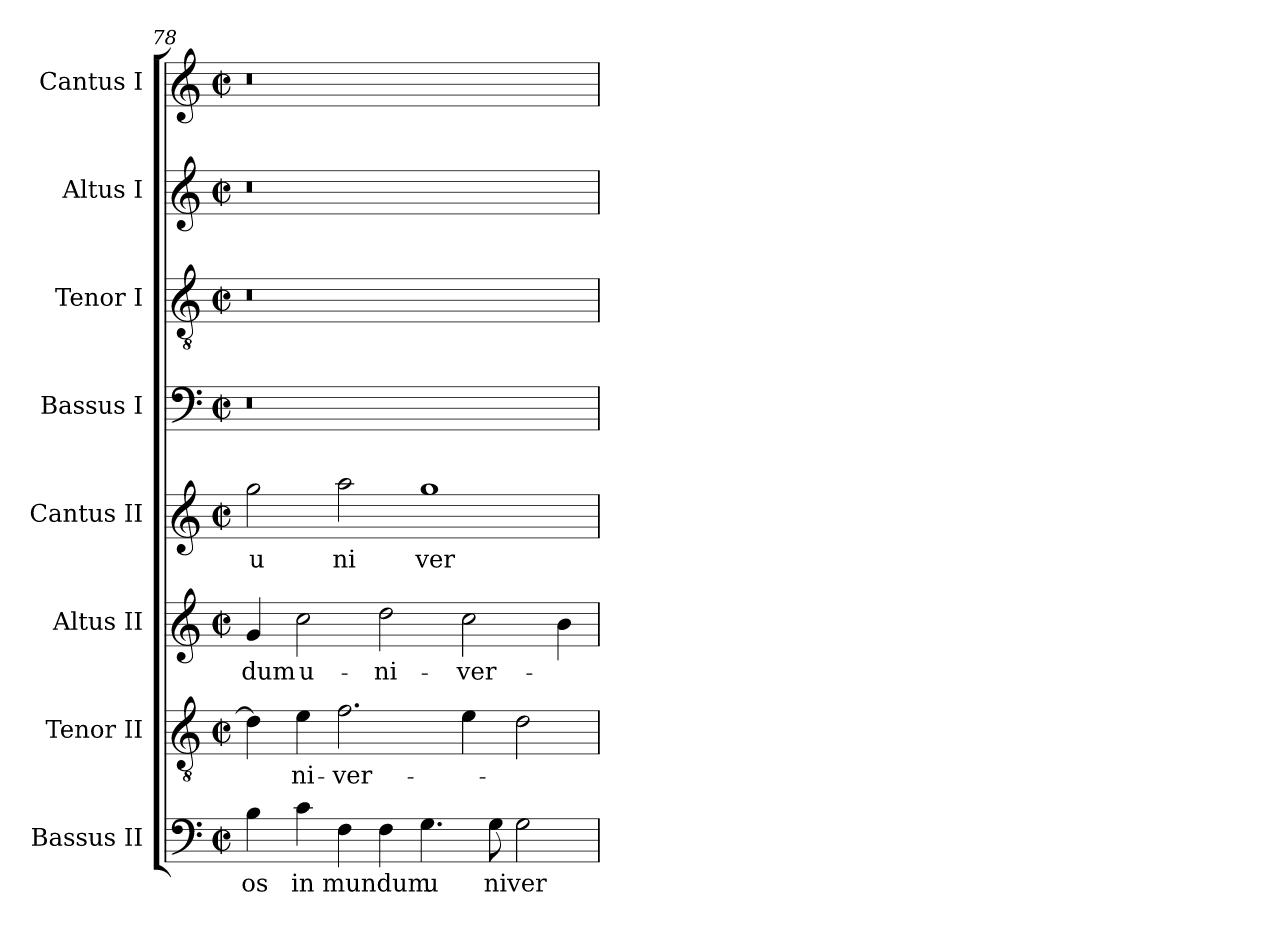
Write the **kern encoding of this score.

**kern	**text	**kern	**text	**kern	**text	**kern	**text	**kern	**kern	**kern	**kern
*part8	*part8	*part7	*part7	*part6	*part6	*part5	*part5	*part4	*part3	*part2	*part1
*staff8	*staff8	*staff7	*staff7	*staff6	*staff6	*staff5	*staff5	*staff4	*staff3	*staff2	*staff1
*I"Bassus II	*	*I"Tenor II	*	*I"Altus II	*	*I"Cantus II	*	*I"Bassus I	*I"Tenor I	*I"Altus I	*I"Cantus I
*clefF4	*	*clefGv2	*	*clefG2	*	*clefG2	*	*clefF4	*clefGv2	*clefG2	*clefG2
*M2/2	*	*M2/2	*	*M2/2	*	*M2/2	*	*M2/2	*M2/2	*M2/2	*M2/2
*met(c|)	*	*met(c|)	*	*met(c|)	*	*met(c|)	*	*met(c|)	*met(c|)	*met(c|)	*met(c|)
=78	=78	=78	=78	=78	=78	=78	=78	=78	=78	=78	=78
!	!LO:LY:b:cj	!	!	!	!LO:LY:b:cj	!	!LO:LY:b:cj	!	!	!	!
4B\	os	4d\]	.	4g/	-dum	2gg\	u	0r	0r	0r	0r
!	!LO:LY:b:cj	!	!LO:LY:b:cj	!	!LO:LY:b:cj	!	!	!	!	!	!
4c\	in	4e\	-ni-	2cc\	u-	.	.	.	.	.	.
!	!LO:LY:b	!	!LO:LY:b	!	!	!	!LO:LY:b:cj	!	!	!	!
4F\	mundum	2.f\	-ver-	.	.	2aa\	ni	.	.	.	.
!	!	!	!	!	!LO:LY:b:cj	!	!	!	!	!	!
4F\	.	.	.	2dd\	-ni-	.	.	.	.	.	.
!	!LO:LY:b:cj	!	!	!	!	!	!LO:LY:b:cj	!	!	!	!
4.G\	u	.	.	.	.	1gg	ver	.	.	.	.
!	!	!	!	!	!LO:LY:b	!	!	!	!	!	!
.	.	4e\	.	2cc\	-ver-	.	.	.	.	.	.
!	!LO:LY:b	!	!	!	!	!	!	!	!	!	!
8G\	niver	.	.	.	.	.	.	.	.	.	.
2G\	.	2d\	.	.	.	.	.	.	.	.	.
.	.	.	.	4b\	.	.	.	.	.	.	.
=	=	=	=	=	=	=	=	=	=	=	=
*-	*-	*-	*-	*-	*-	*-	*-	*-	*-	*-	*-
